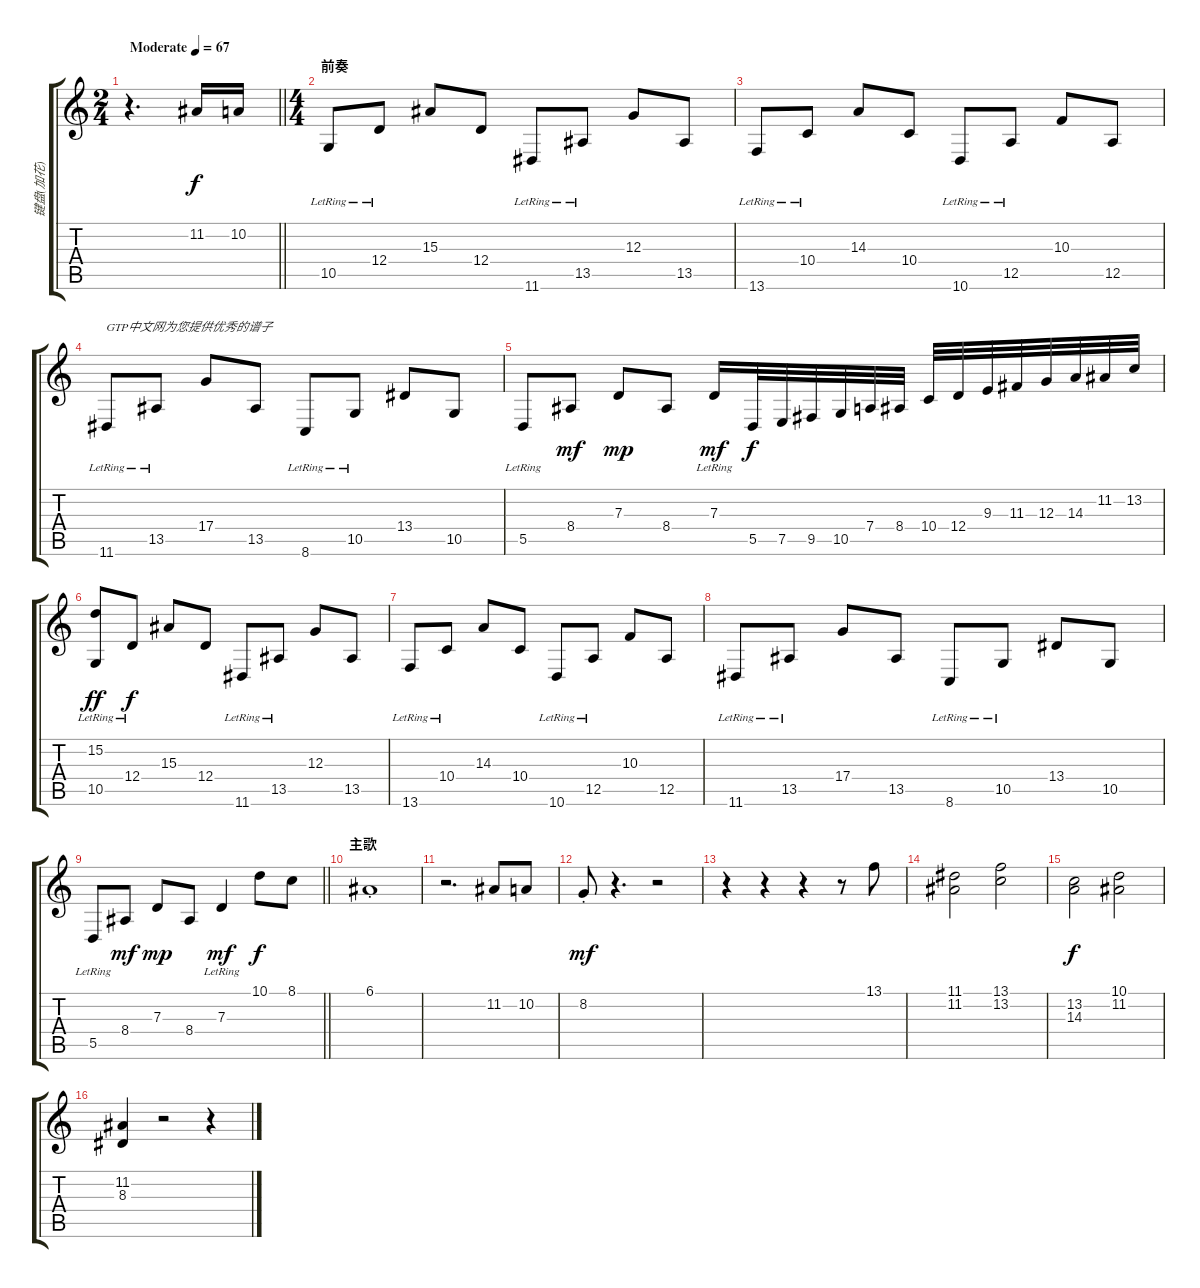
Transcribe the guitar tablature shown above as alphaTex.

\track ("键盘(加花) " "键盘(加花) ") {instrument acousticgrandpiano}
\staff {score tabs}
\tuning (E4 B3 G3 D3 A2 E2) {hide}
\ts (2 4)
\tempo (67 "Moderate")
\clef g2
\barLineRight lightlight
\ks c
r.4{d dy f instrument acousticgrandpiano} 11.2.16 10.2.16 |
\ts (4 4)
\section ("" "前奏")
10.5{lr}.8 12.4{lr}.8 15.3.8 12.4.8 11.6{lr}.8 13.5{lr}.8 12.3.8 13.5.8 |
13.6{lr}.8 10.4{lr}.8 14.3.8 10.4.8 10.6{lr}.8 12.5{lr}.8 10.3.8 12.5.8 |
11.6{lr}.8{txt "GTP中文网为您提供优秀的谱子"} 13.5{lr}.8 17.4.8 13.5.8 8.6{lr}.8 10.5{lr}.8 13.4.8 10.5.8 |
5.5{lr}.8 8.4.8{dy mf} 7.3.8{dy mp} 8.4.8 7.3{lr}.16{dy mf} 5.5.32{dy f} 7.5.32 9.5.32 10.5.32 7.4.32 8.4.32 10.4.32 12.4.32 9.3.32 11.3.32 12.3.32 14.3.32 11.2.32 13.2.32 |
(15.2 10.5{lr}).8{dy ff} 12.4{lr}.8{dy f} 15.3.8 12.4.8 11.6{lr}.8 13.5{lr}.8 12.3.8 13.5.8 |
13.6{lr}.8 10.4{lr}.8 14.3.8 10.4.8 10.6{lr}.8 12.5{lr}.8 10.3.8 12.5.8 |
11.6{lr}.8 13.5{lr}.8 17.4.8 13.5.8 8.6{lr}.8 10.5{lr}.8 13.4.8 10.5.8 |
\barLineRight lightlight
5.5{lr}.8 8.4.8{dy mf} 7.3.8{dy mp} 8.4.8 7.3{lr}.4{dy mf} 10.1.8{dy f} 8.1.8 |
\section ("" "主歌")
6.1{st}.1 |
r.2{d} 11.2.8 10.2.8 |
8.2{st}.8{dy mf} r.4{d} r.2 |
r.4 r.4 r.4 r.8 13.1.8 |
(11.1 11.2).2 (13.1 13.2).2 |
(13.2 14.3).2{dy f} (10.1 11.2).2 |
(11.2 8.3).4 r.2 r.4
